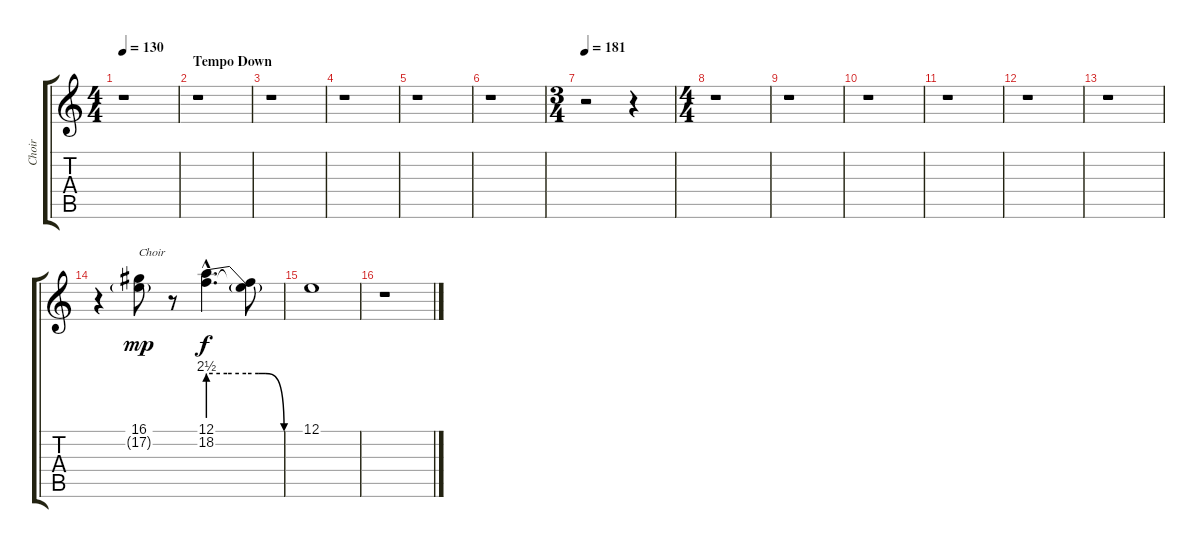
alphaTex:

\track ("Choir" "Choir") {instrument choiraahs}
\staff {score tabs}
\tuning (E4 B3 G3 D3 A2 E2) {hide}
\ts (4 4)
\tempo 130
\clef g2
\ks c
r.1{dy f} |
\section ("" "Tempo Down")
r.1 |
r.1 |
r.1 |
r.1 |
r.1 |
\ts (3 4)
\tempo 181
r.2 r.4 |
\ts (4 4)
r.1 |
r.1 |
r.1 |
r.1 |
r.1 |
r.1 |
r.4 (16.1 17.2{g}).8{txt "Choir" dy mp volume 11 instrument piccolo} r.8 (12.1{be (custom 0 10 15 10 30 10 40 10 45 10 60 0) hac} 18.2{hac}).4{d dy f} (12.1{t} 18.2{t}).8 |
12.1.1 |
r.1
